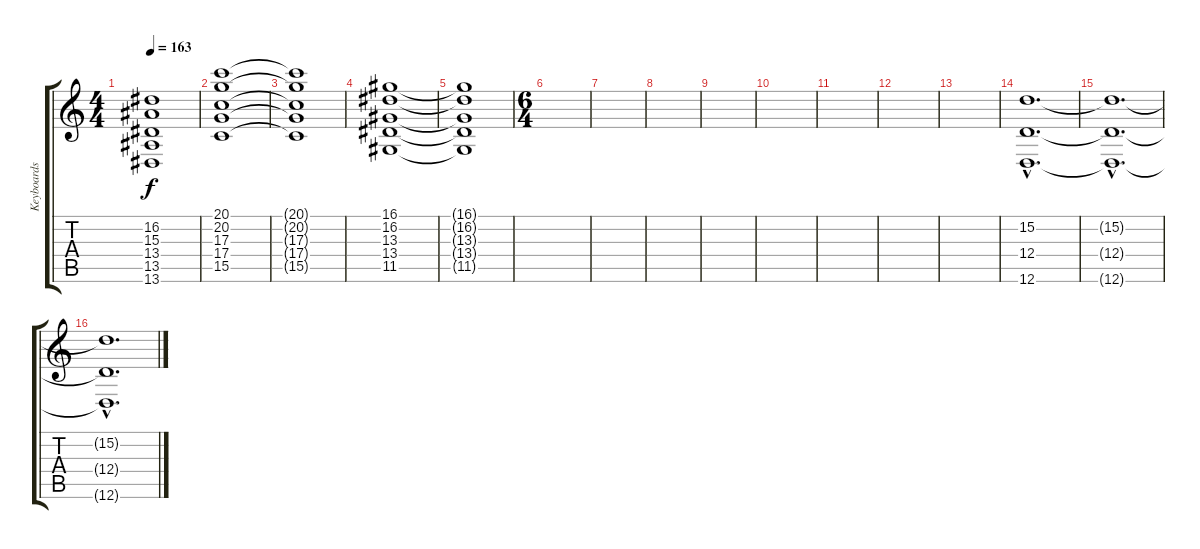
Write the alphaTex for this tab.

\track ("Keyboards I" "Keyboards ") {instrument stringensemble2}
\staff {score tabs}
\tuning (E4 B3 G3 D3 A2 D2) {hide}
\ts (4 4)
\tempo 163
\clef g2
\ks c
(16.2{t} 15.3{t} 13.4{t} 13.5{t} 13.6{t}).1{dy f} |
(20.1 20.2 17.3 17.4 15.5).1 |
(20.1{t} 20.2{t} 17.3{t} 17.4{t} 15.5{t}).1 |
(16.1 16.2 13.3 13.4 11.5).1 |
(16.1{t} 16.2{t} 13.3{t} 13.4{t} 11.5{t}).1 |
\ts (6 4)
|
|
|
|
|
|
|
|
(15.2{hac} 12.4{hac} 12.6{hac}).1{d} |
(15.2{hac t} 12.4{hac t} 12.6{hac t}).1{d} |
(15.2{hac t} 12.4{hac t} 12.6{hac t}).1{d}
